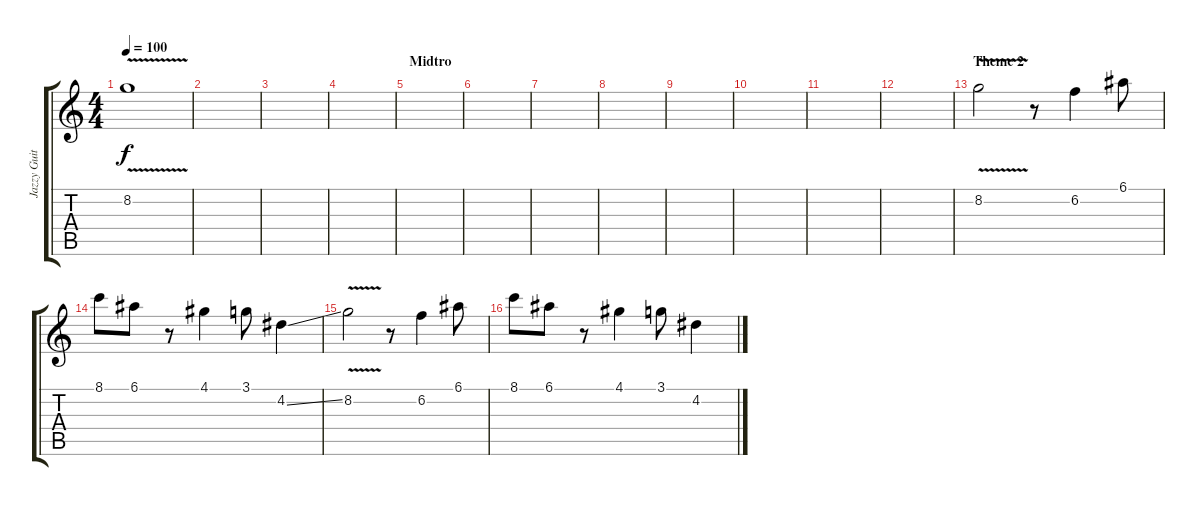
\track ("Jazzy Guitar" "Jazzy Guit") {instrument electricguitarjazz}
\staff {score tabs}
\tuning (E4 B3 G3 D3 A2 E2) {hide}
\ts (4 4)
\tempo 100
\clef g2
\ks c
8.2{v}.1{dy f} |
|
|
|
\section ("" "Midtro")
|
|
|
|
|
|
|
|
\section ("" "Theme 2")
8.2{v}.2 r.8 6.2.4 6.1.8 |
8.1.8 6.1.8 r.8 4.1.4 3.1.8 4.2{ss}.4 |
8.2{v}.2 r.8 6.2.4 6.1.8 |
8.1.8 6.1.8 r.8 4.1.4 3.1.8 4.2{ss}.4
